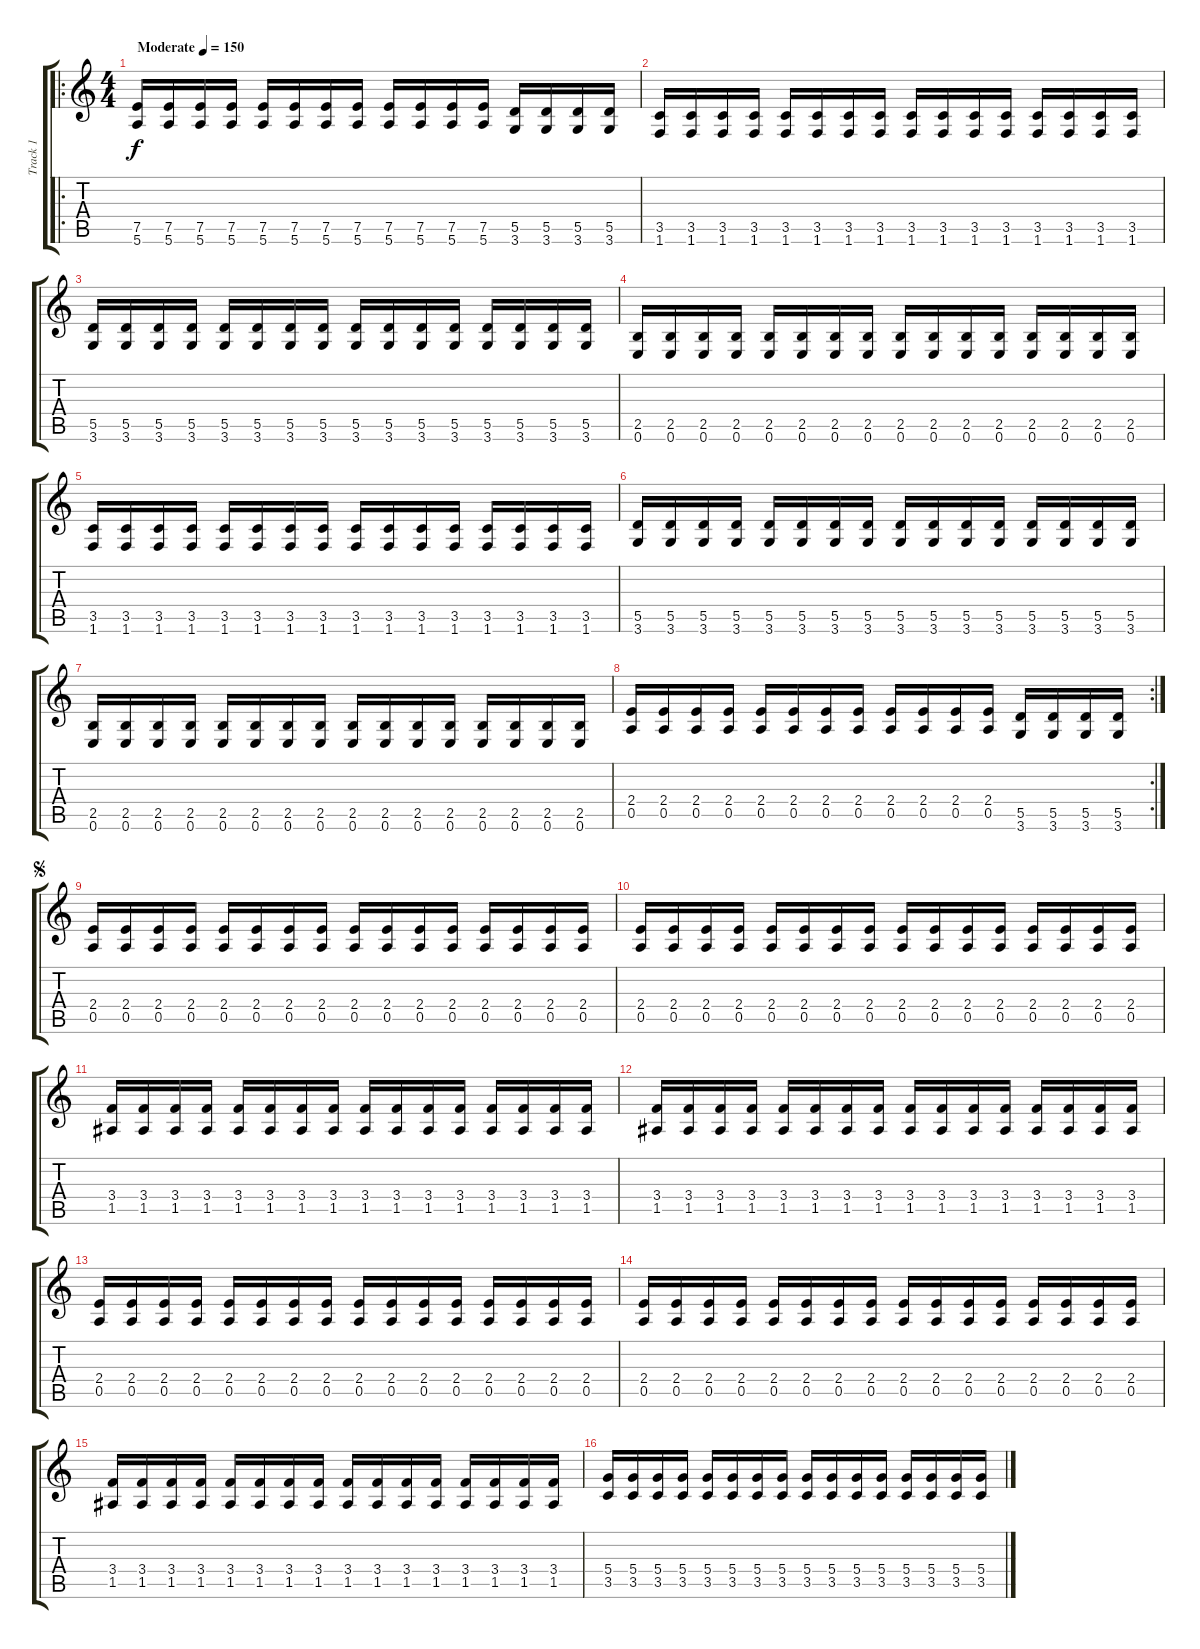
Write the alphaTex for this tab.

\track ("Track 1" "Track 1") {instrument distortionguitar}
\staff {score tabs}
\tuning (E4 B3 G3 D3 A2 E2) {hide}
\ro
\ts (4 4)
\tempo (150 "Moderate")
\clef g2
\ks c
(7.5 5.6).16{dy f instrument distortionguitar} (7.5 5.6).16 (7.5 5.6).16 (7.5 5.6).16 (7.5 5.6).16 (7.5 5.6).16 (7.5 5.6).16 (7.5 5.6).16 (7.5 5.6).16 (7.5 5.6).16 (7.5 5.6).16 (7.5 5.6).16 (5.5 3.6).16 (5.5 3.6).16 (5.5 3.6).16 (5.5 3.6).16 |
(3.5 1.6).16 (3.5 1.6).16 (3.5 1.6).16 (3.5 1.6).16 (3.5 1.6).16 (3.5 1.6).16 (3.5 1.6).16 (3.5 1.6).16 (3.5 1.6).16 (3.5 1.6).16 (3.5 1.6).16 (3.5 1.6).16 (3.5 1.6).16 (3.5 1.6).16 (3.5 1.6).16 (3.5 1.6).16 |
(5.5 3.6).16 (5.5 3.6).16 (5.5 3.6).16 (5.5 3.6).16 (5.5 3.6).16 (5.5 3.6).16 (5.5 3.6).16 (5.5 3.6).16 (5.5 3.6).16 (5.5 3.6).16 (5.5 3.6).16 (5.5 3.6).16 (5.5 3.6).16 (5.5 3.6).16 (5.5 3.6).16 (5.5 3.6).16 |
(2.5 0.6).16 (2.5 0.6).16 (2.5 0.6).16 (2.5 0.6).16 (2.5 0.6).16 (2.5 0.6).16 (2.5 0.6).16 (2.5 0.6).16 (2.5 0.6).16 (2.5 0.6).16 (2.5 0.6).16 (2.5 0.6).16 (2.5 0.6).16 (2.5 0.6).16 (2.5 0.6).16 (2.5 0.6).16 |
(3.5 1.6).16 (3.5 1.6).16 (3.5 1.6).16 (3.5 1.6).16 (3.5 1.6).16 (3.5 1.6).16 (3.5 1.6).16 (3.5 1.6).16 (3.5 1.6).16 (3.5 1.6).16 (3.5 1.6).16 (3.5 1.6).16 (3.5 1.6).16 (3.5 1.6).16 (3.5 1.6).16 (3.5 1.6).16 |
(5.5 3.6).16 (5.5 3.6).16 (5.5 3.6).16 (5.5 3.6).16 (5.5 3.6).16 (5.5 3.6).16 (5.5 3.6).16 (5.5 3.6).16 (5.5 3.6).16 (5.5 3.6).16 (5.5 3.6).16 (5.5 3.6).16 (5.5 3.6).16 (5.5 3.6).16 (5.5 3.6).16 (5.5 3.6).16 |
(2.5 0.6).16 (2.5 0.6).16 (2.5 0.6).16 (2.5 0.6).16 (2.5 0.6).16 (2.5 0.6).16 (2.5 0.6).16 (2.5 0.6).16 (2.5 0.6).16 (2.5 0.6).16 (2.5 0.6).16 (2.5 0.6).16 (2.5 0.6).16 (2.5 0.6).16 (2.5 0.6).16 (2.5 0.6).16 |
\rc 2
(2.4 0.5).16 (2.4 0.5).16 (2.4 0.5).16 (2.4 0.5).16 (2.4 0.5).16 (2.4 0.5).16 (2.4 0.5).16 (2.4 0.5).16 (2.4 0.5).16 (2.4 0.5).16 (2.4 0.5).16 (2.4 0.5).16 (5.5 3.6).16 (5.5 3.6).16 (5.5 3.6).16 (5.5 3.6).16 |
\jump segno
(2.4 0.5).16 (2.4 0.5).16 (2.4 0.5).16 (2.4 0.5).16 (2.4 0.5).16 (2.4 0.5).16 (2.4 0.5).16 (2.4 0.5).16 (2.4 0.5).16 (2.4 0.5).16 (2.4 0.5).16 (2.4 0.5).16 (2.4 0.5).16 (2.4 0.5).16 (2.4 0.5).16 (2.4 0.5).16 |
(2.4 0.5).16 (2.4 0.5).16 (2.4 0.5).16 (2.4 0.5).16 (2.4 0.5).16 (2.4 0.5).16 (2.4 0.5).16 (2.4 0.5).16 (2.4 0.5).16 (2.4 0.5).16 (2.4 0.5).16 (2.4 0.5).16 (2.4 0.5).16 (2.4 0.5).16 (2.4 0.5).16 (2.4 0.5).16 |
(3.4 1.5).16 (3.4 1.5).16 (3.4 1.5).16 (3.4 1.5).16 (3.4 1.5).16 (3.4 1.5).16 (3.4 1.5).16 (3.4 1.5).16 (3.4 1.5).16 (3.4 1.5).16 (3.4 1.5).16 (3.4 1.5).16 (3.4 1.5).16 (3.4 1.5).16 (3.4 1.5).16 (3.4 1.5).16 |
(3.4 1.5).16 (3.4 1.5).16 (3.4 1.5).16 (3.4 1.5).16 (3.4 1.5).16 (3.4 1.5).16 (3.4 1.5).16 (3.4 1.5).16 (3.4 1.5).16 (3.4 1.5).16 (3.4 1.5).16 (3.4 1.5).16 (3.4 1.5).16 (3.4 1.5).16 (3.4 1.5).16 (3.4 1.5).16 |
(2.4 0.5).16 (2.4 0.5).16 (2.4 0.5).16 (2.4 0.5).16 (2.4 0.5).16 (2.4 0.5).16 (2.4 0.5).16 (2.4 0.5).16 (2.4 0.5).16 (2.4 0.5).16 (2.4 0.5).16 (2.4 0.5).16 (2.4 0.5).16 (2.4 0.5).16 (2.4 0.5).16 (2.4 0.5).16 |
(2.4 0.5).16 (2.4 0.5).16 (2.4 0.5).16 (2.4 0.5).16 (2.4 0.5).16 (2.4 0.5).16 (2.4 0.5).16 (2.4 0.5).16 (2.4 0.5).16 (2.4 0.5).16 (2.4 0.5).16 (2.4 0.5).16 (2.4 0.5).16 (2.4 0.5).16 (2.4 0.5).16 (2.4 0.5).16 |
(3.4 1.5).16 (3.4 1.5).16 (3.4 1.5).16 (3.4 1.5).16 (3.4 1.5).16 (3.4 1.5).16 (3.4 1.5).16 (3.4 1.5).16 (3.4 1.5).16 (3.4 1.5).16 (3.4 1.5).16 (3.4 1.5).16 (3.4 1.5).16 (3.4 1.5).16 (3.4 1.5).16 (3.4 1.5).16 |
(5.4 3.5).16 (5.4 3.5).16 (5.4 3.5).16 (5.4 3.5).16 (5.4 3.5).16 (5.4 3.5).16 (5.4 3.5).16 (5.4 3.5).16 (5.4 3.5).16 (5.4 3.5).16 (5.4 3.5).16 (5.4 3.5).16 (5.4 3.5).16 (5.4 3.5).16 (5.4 3.5).16 (5.4 3.5).16
